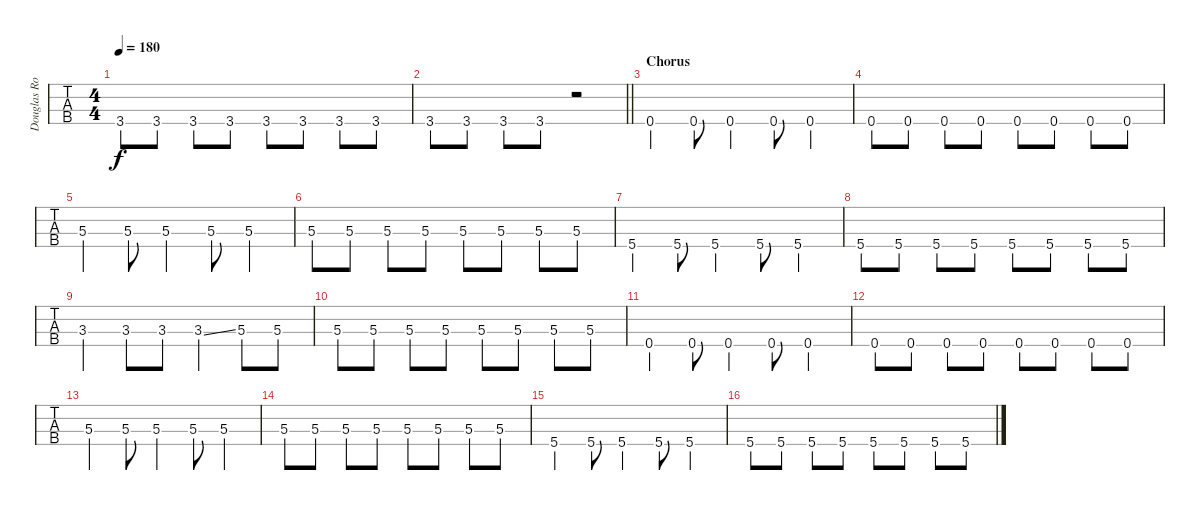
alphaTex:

\track ("Douglas Robb (Bass)" "Douglas Ro") {instrument electricbassfinger}
\staff {tabs}
\tuning (G2 D2 A1 E1) {hide}
\ts (4 4)
\tempo 180
\clef f4
\ks c
3.4.8{dy f} 3.4.8 3.4.8 3.4.8 3.4.8 3.4.8 3.4.8 3.4.8 |
\barLineRight lightlight
3.4.8 3.4.8 3.4.8 3.4.8 r.2 |
\section ("" "Chorus")
0.4.4 0.4.8 0.4.4 0.4.8 0.4.4 |
0.4.8 0.4.8 0.4.8 0.4.8 0.4.8 0.4.8 0.4.8 0.4.8 |
5.3.4 5.3.8 5.3.4 5.3.8 5.3.4 |
5.3.8 5.3.8 5.3.8 5.3.8 5.3.8 5.3.8 5.3.8 5.3.8 |
5.4.4 5.4.8 5.4.4 5.4.8 5.4.4 |
5.4.8 5.4.8 5.4.8 5.4.8 5.4.8 5.4.8 5.4.8 5.4.8 |
3.3.4 3.3.8 3.3.8 3.3{ss}.4 5.3.8 5.3.8 |
5.3.8 5.3.8 5.3.8 5.3.8 5.3.8 5.3.8 5.3.8 5.3.8 |
0.4.4 0.4.8 0.4.4 0.4.8 0.4.4 |
0.4.8 0.4.8 0.4.8 0.4.8 0.4.8 0.4.8 0.4.8 0.4.8 |
5.3.4 5.3.8 5.3.4 5.3.8 5.3.4 |
5.3.8 5.3.8 5.3.8 5.3.8 5.3.8 5.3.8 5.3.8 5.3.8 |
5.4.4 5.4.8 5.4.4 5.4.8 5.4.4 |
5.4.8 5.4.8 5.4.8 5.4.8 5.4.8 5.4.8 5.4.8 5.4.8
